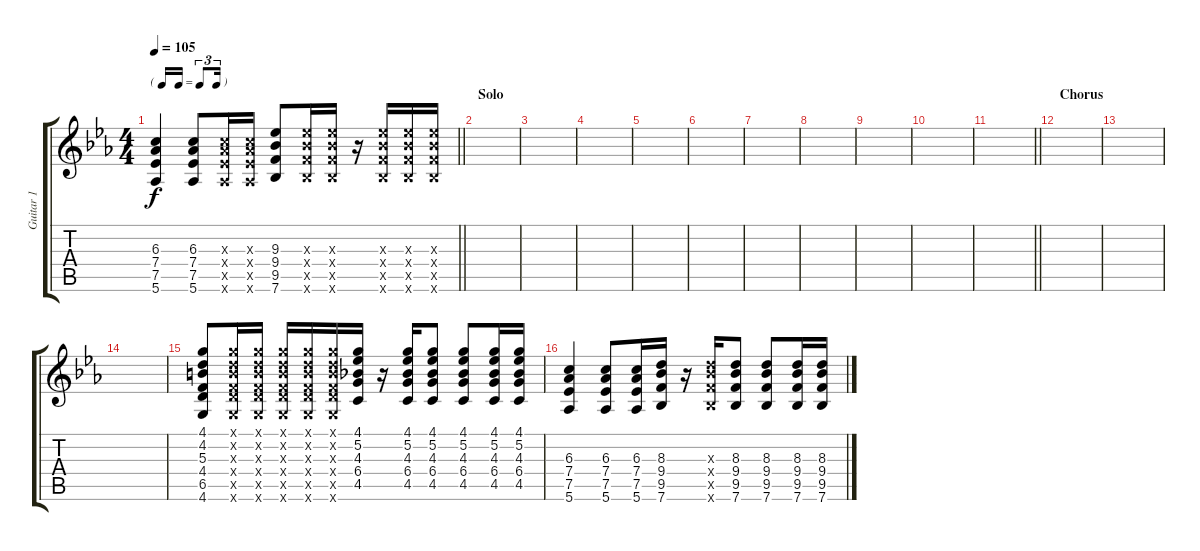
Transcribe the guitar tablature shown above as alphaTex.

\track ("Guitar 1" "Guitar 1") {instrument electricguitarjazz}
\staff {score tabs}
\tuning (Eb4 Bb3 Gb3 Db3 Ab2 Eb2) {hide}
\ts (4 4)
\tf triplet16th
\tempo 105
\clef g2
\barLineRight lightlight
\ks eb
(6.3 7.4 7.5 5.6).4{dy f} (6.3 7.4 7.5 5.6).8 (6.3{x} 7.4{x} 7.5{x} 5.6{x}).16 (6.3{x} 7.4{x} 7.5{x} 5.6{x}).16 (9.3 9.4 9.5 7.6).8 (9.3{x} 9.4{x} 9.5{x} 7.6{x}).16 (9.3{x} 9.4{x} 9.5{x} 7.6{x}).16 r.16 (9.3{x} 9.4{x} 9.5{x} 7.6{x}).16 (9.3{x} 9.4{x} 9.5{x} 7.6{x}).16 (9.3{x} 9.4{x} 9.5{x} 7.6{x}).16 |
\section ("" "Solo")
|
|
|
|
|
|
|
|
|
\barLineRight lightlight
|
\section ("" "Chorus")
|
|
|
(4.1 4.2 5.3 4.4 6.5 4.6).8 (4.1{x} 4.2{x} 5.3{x} 4.4{x} 6.5{x} 4.6{x}).16 (4.1{x} 4.2{x} 5.3{x} 4.4{x} 6.5{x} 4.6{x}).16 (4.1{x} 4.2{x} 5.3{x} 4.4{x} 6.5{x} 4.6{x}).16 (4.1{x} 4.2{x} 5.3{x} 4.4{x} 6.5{x} 4.6{x}).16 (4.1{x} 4.2{x} 5.3{x} 4.4{x} 6.5{x} 4.6{x}).16 (4.1 5.2 4.3 6.4 4.5).16 r.16 (4.1 5.2 4.3 6.4 4.5).16 (4.1 5.2 4.3 6.4 4.5).8 (4.1 5.2 4.3 6.4 4.5).8 (4.1 5.2 4.3 6.4 4.5).16 (4.1 5.2 4.3 6.4 4.5).16 |
(6.3 7.4 7.5 5.6).4 (6.3 7.4 7.5 5.6).8 (6.3 7.4 7.5 5.6).16 (8.3 9.4 9.5 7.6).16 r.16 (8.3{x} 9.4{x} 9.5{x} 7.6{x}).16 (8.3 9.4 9.5 7.6).8 (8.3 9.4 9.5 7.6).8 (8.3 9.4 9.5 7.6).16 (8.3 9.4 9.5 7.6).16
